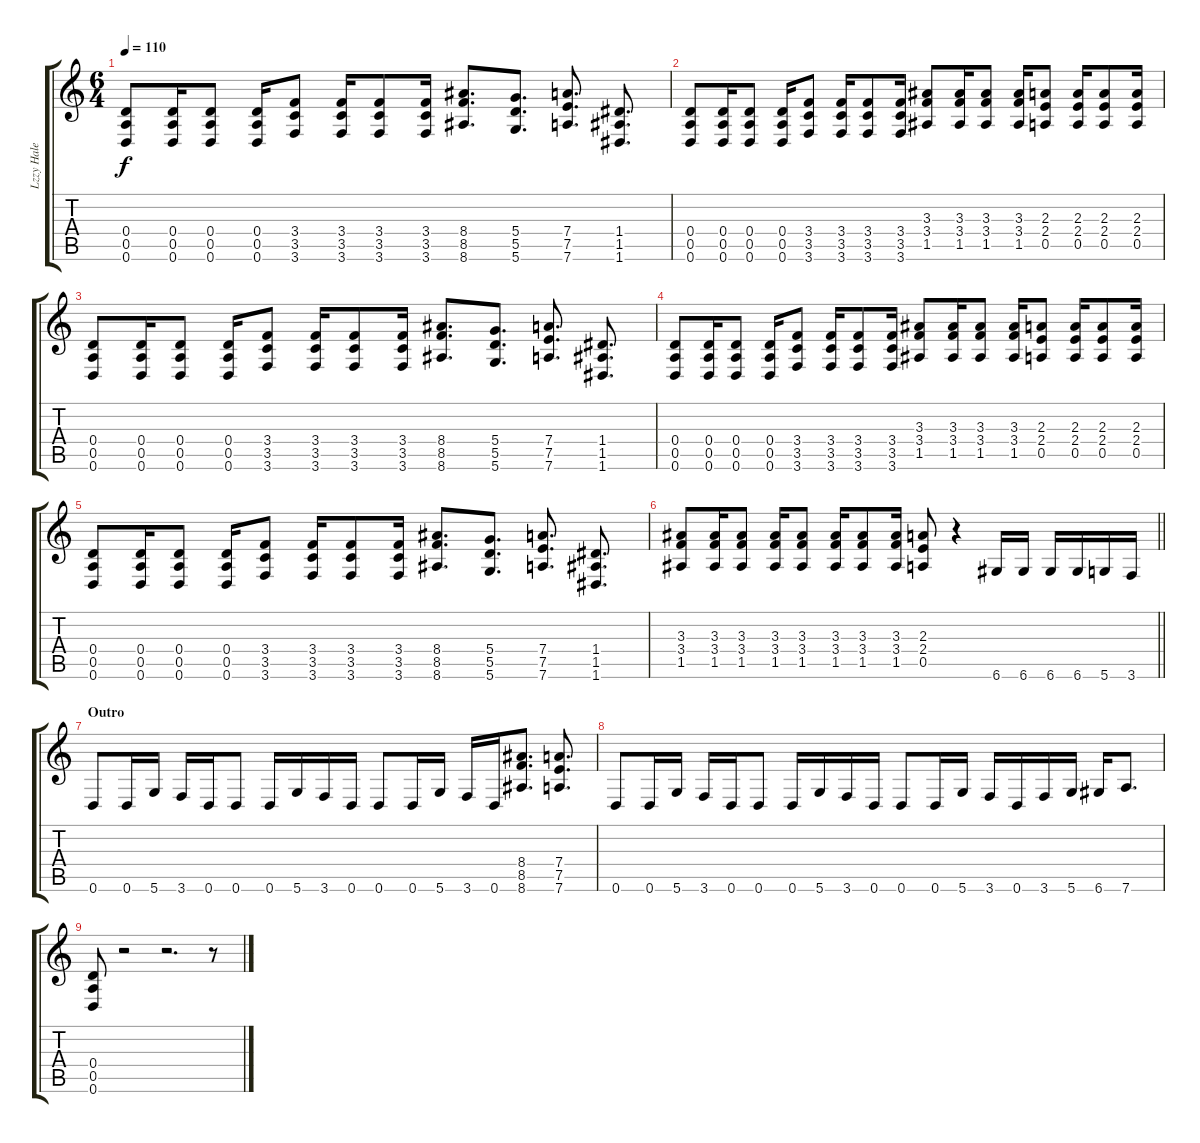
\track ("Lzzy Hale (Distortion)" "Lzzy Hale ") {instrument distortionguitar}
\staff {score tabs}
\tuning (E4 B3 G3 D3 A2 D2) {hide}
\ts (6 4)
\tempo 110
\clef g2
\ks c
(0.4 0.5 0.6).8{dy f} (0.4 0.5 0.6).16 (0.4 0.5 0.6).8 (0.4 0.5 0.6).16 (3.4 3.5 3.6).8 (3.4 3.5 3.6).16 (3.4 3.5 3.6).8 (3.4 3.5 3.6).16 (8.4 8.5 8.6).8{d} (5.4 5.5 5.6).8{d} (7.4 7.5 7.6).8{d} (1.4 1.5 1.6).8{d} |
(0.4 0.5 0.6).8 (0.4 0.5 0.6).16 (0.4 0.5 0.6).8 (0.4 0.5 0.6).16 (3.4 3.5 3.6).8 (3.4 3.5 3.6).16 (3.4 3.5 3.6).8 (3.4 3.5 3.6).16 (3.3 3.4 1.5).8 (3.3 3.4 1.5).16 (3.3 3.4 1.5).8 (3.3 3.4 1.5).16 (2.3 2.4 0.5).8 (2.3 2.4 0.5).16 (2.3 2.4 0.5).8 (2.3 2.4 0.5).16 |
(0.4 0.5 0.6).8 (0.4 0.5 0.6).16 (0.4 0.5 0.6).8 (0.4 0.5 0.6).16 (3.4 3.5 3.6).8 (3.4 3.5 3.6).16 (3.4 3.5 3.6).8 (3.4 3.5 3.6).16 (8.4 8.5 8.6).8{d} (5.4 5.5 5.6).8{d} (7.4 7.5 7.6).8{d} (1.4 1.5 1.6).8{d} |
(0.4 0.5 0.6).8 (0.4 0.5 0.6).16 (0.4 0.5 0.6).8 (0.4 0.5 0.6).16 (3.4 3.5 3.6).8 (3.4 3.5 3.6).16 (3.4 3.5 3.6).8 (3.4 3.5 3.6).16 (3.3 3.4 1.5).8 (3.3 3.4 1.5).16 (3.3 3.4 1.5).8 (3.3 3.4 1.5).16 (2.3 2.4 0.5).8 (2.3 2.4 0.5).16 (2.3 2.4 0.5).8 (2.3 2.4 0.5).16 |
(0.4 0.5 0.6).8 (0.4 0.5 0.6).16 (0.4 0.5 0.6).8 (0.4 0.5 0.6).16 (3.4 3.5 3.6).8 (3.4 3.5 3.6).16 (3.4 3.5 3.6).8 (3.4 3.5 3.6).16 (8.4 8.5 8.6).8{d} (5.4 5.5 5.6).8{d} (7.4 7.5 7.6).8{d} (1.4 1.5 1.6).8{d} |
\barLineRight lightlight
(3.3 3.4 1.5).8 (3.3 3.4 1.5).16 (3.3 3.4 1.5).8 (3.3 3.4 1.5).16 (3.3 3.4 1.5).8 (3.3 3.4 1.5).16 (3.3 3.4 1.5).8 (3.3 3.4 1.5).16 (2.3 2.4 0.5).8 r.4 6.6.16 6.6.16 6.6.16 6.6.16 5.6.16 3.6.16 |
\section ("" "Outro")
0.6.8 0.6.16 5.6.16 3.6.16 0.6.16 0.6.8 0.6.16 5.6.16 3.6.16 0.6.16 0.6.8 0.6.16 5.6.16 3.6.16 0.6.16 (8.4 8.5 8.6).8{d} (7.4 7.5 7.6).8{d} |
0.6.8 0.6.16 5.6.16 3.6.16 0.6.16 0.6.8 0.6.16 5.6.16 3.6.16 0.6.16 0.6.8 0.6.16 5.6.16 3.6.16 0.6.16 3.6.16 5.6.16 6.6.16 7.6.8{d} |
(0.4 0.5 0.6).8 r.2 r.2{d} r.8
